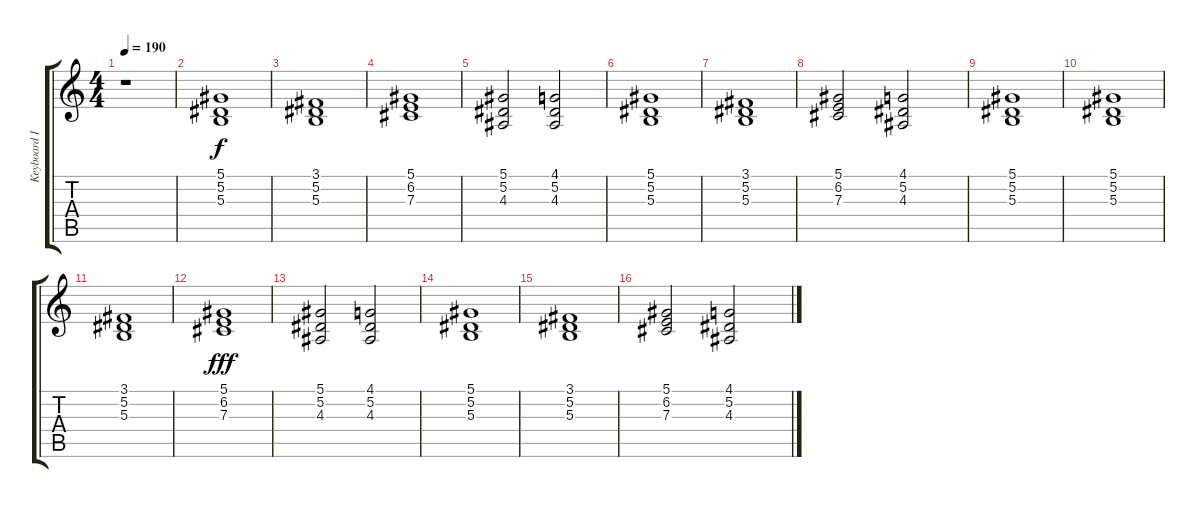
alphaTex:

\track ("Keyboard II" "Keyboard I") {instrument churchorgan}
\staff {score tabs}
\tuning (Eb4 Bb3 Gb3 Db3 Ab2 Eb2) {hide}
\ts (4 4)
\tempo 190
\clef g2
\ks c
r.1{dy f instrument churchorgan} |
(5.1 5.2 5.3).1 |
(3.1 5.2 5.3).1 |
(5.1 6.2 7.3).1 |
(5.1 5.2 4.3).2 (4.1 5.2 4.3).2 |
(5.1 5.2 5.3).1 |
(3.1 5.2 5.3).1 |
(5.1 6.2 7.3).2 (4.1 5.2 4.3).2 |
(5.1 5.2 5.3).1 |
(5.1 5.2 5.3).1 |
(3.1 5.2 5.3).1 |
(5.1 6.2 7.3).1{dy fff} |
(5.1 5.2 4.3).2 (4.1 5.2 4.3).2 |
(5.1 5.2 5.3).1 |
(3.1 5.2 5.3).1 |
(5.1 6.2 7.3).2 (4.1 5.2 4.3).2
